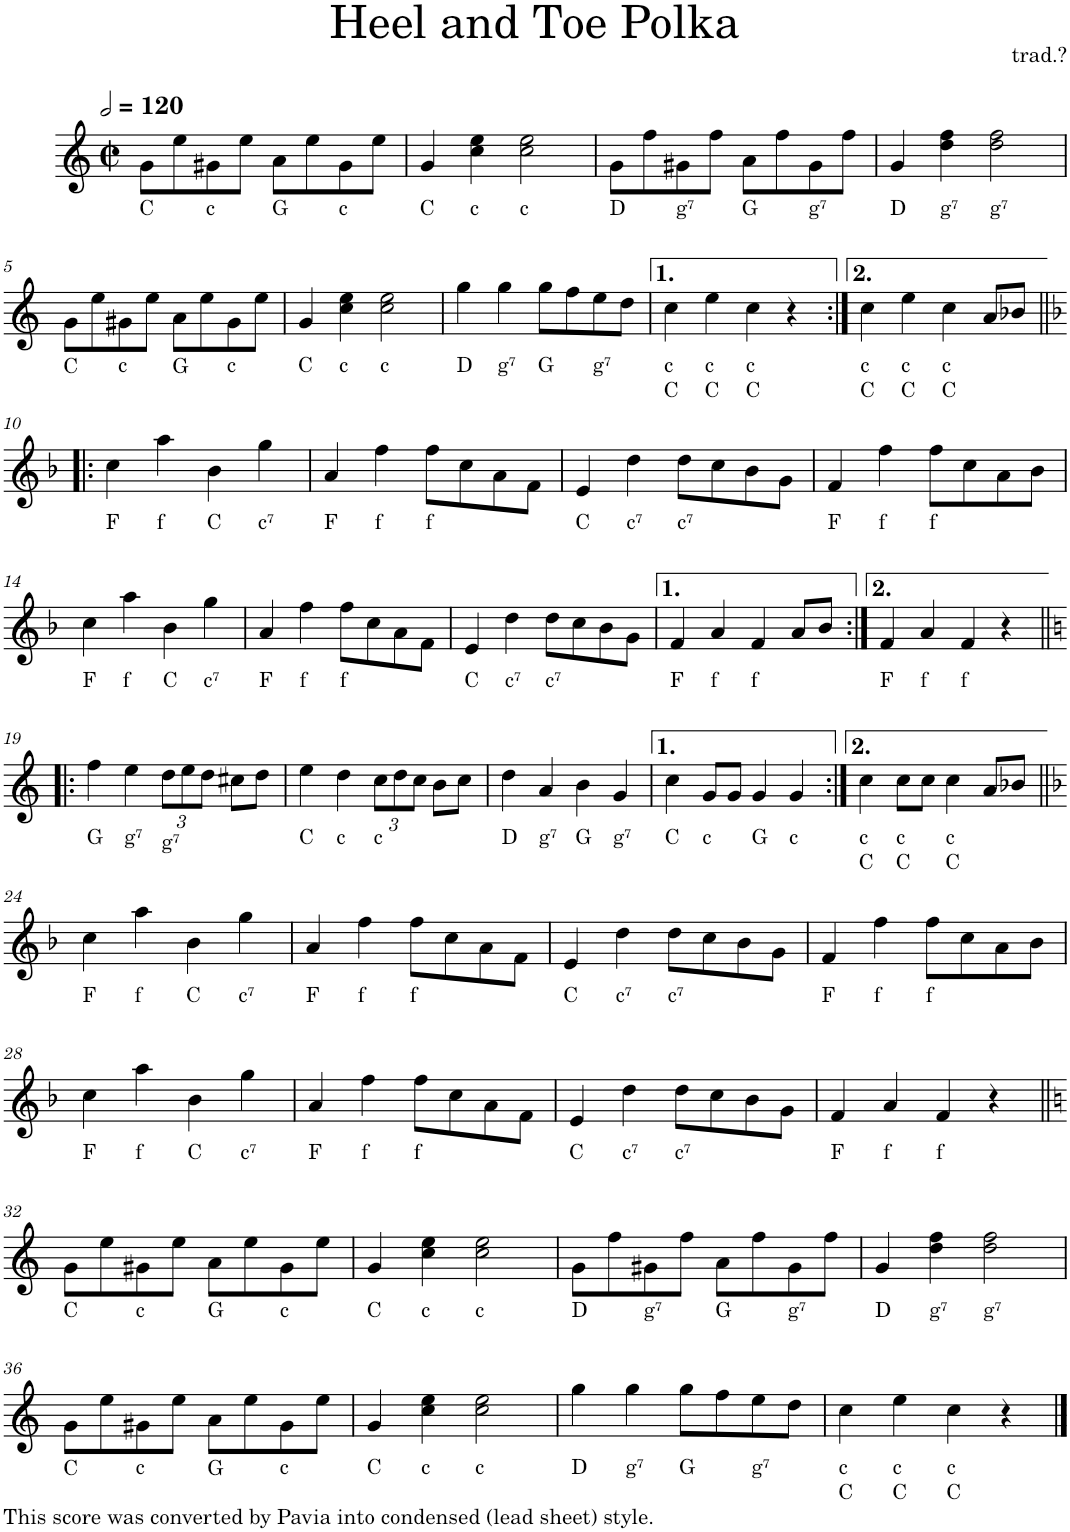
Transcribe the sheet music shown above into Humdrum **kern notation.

**kern	**kern	**kern
*part1	*part1	*part1
*staff3	*staff2	*staff1
*I"Accordion	*	*
*I'Acc.	*	*
*stria5	*stria5	*
*clefF4	*clefF4	*clefG2
*k[]	*k[]	*k[]
*M2/2	*M2/2	*M2/2
*met(c|)	*met(c|)	*met(c|)
*MM240	*MM240	*MM240
=1	=1	=1
*	*	*^
!	!	!LO:TX:b:t=C	!
!LO:TX:b:t=C	!	!	!
4C	4C	8g\L	4ryy
.	.	8ee\	.
!	!	!LO:TX:b:t=c	!
!LO:TX:b:t=c	!	!	!
4E 4G 4c	4c	8g#X\	4ryy
.	.	8ee\J	.
!	!	!LO:TX:b:t=G	!
!LO:TX:b:t=G	!	!	!
4GG	4GG	8a\L	4ryy
.	.	8ee\	.
!	!	!LO:TX:b:t=c	!
!LO:TX:b:t=c	!	!	!
4E 4G 4c	4c	8g#\	4ryy
.	.	8ee\J	.
=2	=2	=2	=2
!	!	!LO:TX:b:t=C	!
!LO:TX:b:t=C	!	!	!
4C	4C	4g/	4ryy
!	!	!LO:TX:b:t=c	!
!LO:TX:b:t=c	!	!	!
4E 4G 4c	4c	4cc\ 4ee\	4ryy
!	!	!LO:TX:b:t=c	!
!LO:TX:b:t=c	!	!	!
2E 2G 2c	2c	2cc\ 2ee\	2ryy
=3	=3	=3	=3
!	!	!LO:TX:b:t=D	!
!LO:TX:b:t=D	!	!	!
4D	4D	8g\L	4ryy
.	.	8ff\	.
!	!	!LO:TX:b:t=g⁷	!
!LO:TX:b:t=g⁷	!	!	!
4F 4G 4B	4G	8g#X\	4ryy
.	.	8ff\J	.
!	!	!LO:TX:b:t=G	!
!LO:TX:b:t=G	!	!	!
4GG	4GG	8a\L	4ryy
.	.	8ff\	.
!	!	!LO:TX:b:t=g⁷	!
!LO:TX:b:t=g⁷	!	!	!
4F 4G 4B	4G	8g#\	4ryy
.	.	8ff\J	.
=4	=4	=4	=4
!	!	!LO:TX:b:t=D	!
!LO:TX:b:t=D	!	!	!
4D	4D	4g/	4ryy
!	!	!LO:TX:b:t=g⁷	!
!LO:TX:b:t=g⁷	!	!	!
4F 4G 4B	4G	4dd\ 4ff\	4ryy
!	!	!LO:TX:b:t=g⁷	!
!LO:TX:b:t=g⁷	!	!	!
2F 2G 2B	2G	2dd\ 2ff\	2ryy
!!LO:LB:g=z	!!
=5	=5	=5	=5
!	!	!LO:TX:b:t=C	!
!LO:TX:b:t=C	!	!	!
4C	4C	8g\L	4ryy
.	.	8ee\	.
!	!	!LO:TX:b:t=c	!
!LO:TX:b:t=c	!	!	!
4E 4G 4c	4c	8g#X\	4ryy
.	.	8ee\J	.
!	!	!LO:TX:b:t=G	!
!LO:TX:b:t=G	!	!	!
4GG	4GG	8a\L	4ryy
.	.	8ee\	.
!	!	!LO:TX:b:t=c	!
!LO:TX:b:t=c	!	!	!
4E 4G 4c	4c	8g#\	4ryy
.	.	8ee\J	.
=6	=6	=6	=6
!	!	!LO:TX:b:t=C	!
!LO:TX:b:t=C	!	!	!
4C	4C	4g/	4ryy
!	!	!LO:TX:b:t=c	!
!LO:TX:b:t=c	!	!	!
4E 4G 4c	4c	4cc\ 4ee\	4ryy
!	!	!LO:TX:b:t=c	!
!LO:TX:b:t=c	!	!	!
2E 2G 2c	2c	2cc\ 2ee\	2ryy
=7	=7	=7	=7
!	!	!LO:TX:b:t=D	!
!LO:TX:b:t=D	!	!	!
4D	4D	4gg\	4ryy
!	!	!LO:TX:b:t=g⁷	!
!LO:TX:b:t=g⁷	!	!	!
4F 4G 4B	4G	4gg\	4ryy
!	!	!LO:TX:b:t=G	!
!LO:TX:b:t=G	!	!	!
4GG	4GG	8gg\L	4ryy
.	.	8ff\	.
!	!	!LO:TX:b:t=g⁷	!
!LO:TX:b:t=g⁷	!	!	!
4F 4G 4B	4G	8ee\	4ryy
.	.	8dd\J	.
=8	=8	=8	=8
!	!	!LO:TX:b:t=c	!
!	!	!LO:TX:b:t=C	!
!LO:TX:b:t=c	!	!	!
!LO:TX:b:t=C	!	!	!
4C 4E 4G 4c	4C 4c	4cc\	4ryy
!	!	!LO:TX:b:t=c	!
!	!	!LO:TX:b:t=C	!
!LO:TX:b:t=c	!	!	!
!LO:TX:b:t=C	!	!	!
4C 4E 4G 4c	4C 4c	4ee\	4ryy
!	!	!LO:TX:b:t=c	!
!	!	!LO:TX:b:t=C	!
!LO:TX:b:t=c	!	!	!
!LO:TX:b:t=C	!	!	!
4C 4E 4G 4c	4C 4c	4cc\	4ryy
4r	4r	4r	4ryy
=9:|!	=9:|!	=9:|!	=9:|!
!	!	!LO:TX:b:t=c	!
!	!	!LO:TX:b:t=C	!
!LO:TX:b:t=c	!	!	!
!LO:TX:b:t=C	!	!	!
4C 4E 4G 4c	4C 4c	4cc\	4ryy
!	!	!LO:TX:b:t=c	!
!	!	!LO:TX:b:t=C	!
!LO:TX:b:t=c	!	!	!
!LO:TX:b:t=C	!	!	!
4C 4E 4G 4c	4C 4c	4ee\	4ryy
!	!	!LO:TX:b:t=c	!
!	!	!LO:TX:b:t=C	!
!LO:TX:b:t=c	!	!	!
!LO:TX:b:t=C	!	!	!
4C 4E 4G 4c	4C 4c	4cc\	4ryy
4r	4r	8a/L	4ryy
.	.	8b-X/J	.
!!LO:LB:g=z	!!
=10!|:	=10!|:	=10!|:	=10!|:
*k[b-]	*k[b-]	*k[b-]	*
!	!	!LO:TX:b:t=F	!
!LO:TX:b:t=F	!	!	!
4FF	4FF	4cc\	4ryy
!	!	!LO:TX:b:t=f	!
!LO:TX:b:t=f	!	!	!
4F 4A 4c	4F	4aa\	4ryy
!	!	!LO:TX:b:t=C	!
!LO:TX:b:t=C	!	!	!
4C	4C	4b-\	4ryy
!	!	!LO:TX:b:t=c⁷	!
!LO:TX:b:t=c⁷	!	!	!
4E 4B- 4c	4c	4gg\	4ryy
=11	=11	=11	=11
!	!	!LO:TX:b:t=F	!
!LO:TX:b:t=F	!	!	!
4FF	4FF	4a/	4ryy
!	!	!LO:TX:b:t=f	!
!LO:TX:b:t=f	!	!	!
4F 4A 4c	4F	4ff\	4ryy
!	!	!LO:TX:b:t=f	!
!LO:TX:b:t=f	!	!	!
4F 4A 4c	4F	8ff\L	4ryy
.	.	8cc\	.
4r	4r	8a\	4ryy
.	.	8f\J	.
=12	=12	=12	=12
!	!	!LO:TX:b:t=C	!
!LO:TX:b:t=C	!	!	!
4C	4C	4e/	4ryy
!	!	!LO:TX:b:t=c⁷	!
!LO:TX:b:t=c⁷	!	!	!
4E 4B- 4c	4c	4dd\	4ryy
!	!	!LO:TX:b:t=c⁷	!
!LO:TX:b:t=c⁷	!	!	!
4E 4B- 4c	4c	8dd\L	4ryy
.	.	8cc\	.
4r	4r	8b-\	4ryy
.	.	8g\J	.
=13	=13	=13	=13
!	!	!LO:TX:b:t=F	!
!LO:TX:b:t=F	!	!	!
4FF	4FF	4f/	4ryy
!	!	!LO:TX:b:t=f	!
!LO:TX:b:t=f	!	!	!
4F 4A 4c	4F	4ff\	4ryy
!	!	!LO:TX:b:t=f	!
!LO:TX:b:t=f	!	!	!
4F 4A 4c	4F	8ff\L	4ryy
.	.	8cc\	.
4r	4r	8a\	4ryy
.	.	8b-\J	.
!!LO:LB:g=z	!!
=14	=14	=14	=14
!	!	!LO:TX:b:t=F	!
!LO:TX:b:t=F	!	!	!
4FF	4FF	4cc\	4ryy
!	!	!LO:TX:b:t=f	!
!LO:TX:b:t=f	!	!	!
4F 4A 4c	4F	4aa\	4ryy
!	!	!LO:TX:b:t=C	!
!LO:TX:b:t=C	!	!	!
4C	4C	4b-\	4ryy
!	!	!LO:TX:b:t=c⁷	!
!LO:TX:b:t=c⁷	!	!	!
4E 4B- 4c	4c	4gg\	4ryy
=15	=15	=15	=15
!	!	!LO:TX:b:t=F	!
!LO:TX:b:t=F	!	!	!
4FF	4FF	4a/	4ryy
!	!	!LO:TX:b:t=f	!
!LO:TX:b:t=f	!	!	!
4F 4A 4c	4F	4ff\	4ryy
!	!	!LO:TX:b:t=f	!
!LO:TX:b:t=f	!	!	!
4F 4A 4c	4F	8ff\L	4ryy
.	.	8cc\	.
4r	4r	8a\	4ryy
.	.	8f\J	.
=16	=16	=16	=16
!	!	!LO:TX:b:t=C	!
!LO:TX:b:t=C	!	!	!
4C	4C	4e/	4ryy
!	!	!LO:TX:b:t=c⁷	!
!LO:TX:b:t=c⁷	!	!	!
4E 4B- 4c	4c	4dd\	4ryy
!	!	!LO:TX:b:t=c⁷	!
!LO:TX:b:t=c⁷	!	!	!
4E 4B- 4c	4c	8dd\L	4ryy
.	.	8cc\	.
4r	4r	8b-\	4ryy
.	.	8g\J	.
=17	=17	=17	=17
!	!	!LO:TX:b:t=F	!
!LO:TX:b:t=F	!	!	!
4FF	4FF	4f/	4ryy
!	!	!LO:TX:b:t=f	!
!LO:TX:b:t=f	!	!	!
4F 4A 4c	4F	4a/	4ryy
!	!	!LO:TX:b:t=f	!
!LO:TX:b:t=f	!	!	!
4F 4A 4c	4F	4f/	4ryy
4r	4r	8a/L	4ryy
.	.	8b-/J	.
=18:|!	=18:|!	=18:|!	=18:|!
!	!	!LO:TX:b:t=F	!
!LO:TX:b:t=F	!	!	!
4FF	4FF	4f/	4ryy
!	!	!LO:TX:b:t=f	!
!LO:TX:b:t=f	!	!	!
4F 4A 4c	4F	4a/	4ryy
!	!	!LO:TX:b:t=f	!
!LO:TX:b:t=f	!	!	!
4F 4A 4c	4F	4f/	4ryy
4r	4r	4r	4ryy
!!LO:LB:g=z	!!
=19!|:	=19!|:	=19!|:	=19!|:
*k[]	*k[]	*k[]	*
!	!	!LO:TX:b:t=G	!
!LO:TX:b:t=G	!	!	!
4GG	4GG	4ff\	4ryy
!	!	!LO:TX:b:t=g⁷	!
!LO:TX:b:t=g⁷	!	!	!
4F 4G 4B	4G	4ee\	4ryy
*	*	*Xbrackettup	*
!	!	!LO:TX:b:t=g⁷	!
!LO:TX:b:t=g⁷	!	!	!
4F 4G 4B	4G	12dd\L	4ryy
.	.	12ee\	.
.	.	12dd\J	.
4r	4r	8cc#X\L	4ryy
.	.	8dd\J	.
=20	=20	=20	=20
!	!	!LO:TX:b:t=C	!
!LO:TX:b:t=C	!	!	!
4C	4C	4ee\	4ryy
!	!	!LO:TX:b:t=c	!
!LO:TX:b:t=c	!	!	!
4E 4G 4c	4c	4dd\	4ryy
!	!	!LO:TX:b:t=c	!
!LO:TX:b:t=c	!	!	!
4E 4G 4c	4c	12cc\L	4ryy
.	.	12dd\	.
.	.	12cc\J	.
4r	4r	8b\L	4ryy
.	.	8cc\J	.
=21	=21	=21	=21
!	!	!LO:TX:b:t=D	!
!LO:TX:b:t=D	!	!	!
4D	4D	4dd\	4ryy
!	!	!LO:TX:b:t=g⁷	!
!LO:TX:b:t=g⁷	!	!	!
4F 4G 4B	4G	4a/	4ryy
!	!	!LO:TX:b:t=G	!
!LO:TX:b:t=G	!	!	!
4GG	4GG	4b\	4ryy
!	!	!LO:TX:b:t=g⁷	!
!LO:TX:b:t=g⁷	!	!	!
4F 4G 4B	4G	4g/	4ryy
=22	=22	=22	=22
!	!	!LO:TX:b:t=C	!
!LO:TX:b:t=C	!	!	!
4C	4C	4cc\	4ryy
!	!	!LO:TX:b:t=c	!
!LO:TX:b:t=c	!	!	!
4E 4G 4c	4c	8g/L	4ryy
.	.	8g/J	.
!	!	!LO:TX:b:t=G	!
!LO:TX:b:t=G	!	!	!
4GG	4GG	4g/	4ryy
!	!	!LO:TX:b:t=c	!
!LO:TX:b:t=c	!	!	!
4E 4G 4c	4c	4g/	4ryy
=23:|!	=23:|!	=23:|!	=23:|!
!	!	!LO:TX:b:t=c	!
!	!	!LO:TX:b:t=C	!
!LO:TX:b:t=c	!	!	!
!LO:TX:b:t=C	!	!	!
4C 4E 4G 4c	4C 4c	4cc\	4ryy
!	!	!LO:TX:b:t=c	!
!	!	!LO:TX:b:t=C	!
!LO:TX:b:t=c	!	!	!
!LO:TX:b:t=C	!	!	!
4C 4E 4G 4c	4C 4c	8cc\L	4ryy
.	.	8cc\J	.
!	!	!LO:TX:b:t=c	!
!	!	!LO:TX:b:t=C	!
!LO:TX:b:t=c	!	!	!
!LO:TX:b:t=C	!	!	!
4C 4E 4G 4c	4C 4c	4cc\	4ryy
4r	4r	8a/L	4ryy
.	.	8b-X/J	.
!!LO:LB:g=z	!!
=24||	=24||	=24||	=24||
*k[b-]	*k[b-]	*k[b-]	*
!	!	!LO:TX:b:t=F	!
!LO:TX:b:t=F	!	!	!
4FF	4FF	4cc\	4ryy
!	!	!LO:TX:b:t=f	!
!LO:TX:b:t=f	!	!	!
4F 4A 4c	4F	4aa\	4ryy
!	!	!LO:TX:b:t=C	!
!LO:TX:b:t=C	!	!	!
4C	4C	4b-\	4ryy
!	!	!LO:TX:b:t=c⁷	!
!LO:TX:b:t=c⁷	!	!	!
4E 4B- 4c	4c	4gg\	4ryy
=25	=25	=25	=25
!	!	!LO:TX:b:t=F	!
!LO:TX:b:t=F	!	!	!
4FF	4FF	4a/	4ryy
!	!	!LO:TX:b:t=f	!
!LO:TX:b:t=f	!	!	!
4F 4A 4c	4F	4ff\	4ryy
!	!	!LO:TX:b:t=f	!
!LO:TX:b:t=f	!	!	!
4F 4A 4c	4F	8ff\L	4ryy
.	.	8cc\	.
4r	4r	8a\	4ryy
.	.	8f\J	.
=26	=26	=26	=26
!	!	!LO:TX:b:t=C	!
!LO:TX:b:t=C	!	!	!
4C	4C	4e/	4ryy
!	!	!LO:TX:b:t=c⁷	!
!LO:TX:b:t=c⁷	!	!	!
4E 4B- 4c	4c	4dd\	4ryy
!	!	!LO:TX:b:t=c⁷	!
!LO:TX:b:t=c⁷	!	!	!
4E 4B- 4c	4c	8dd\L	4ryy
.	.	8cc\	.
4r	4r	8b-\	4ryy
.	.	8g\J	.
=27	=27	=27	=27
!	!	!LO:TX:b:t=F	!
!LO:TX:b:t=F	!	!	!
4FF	4FF	4f/	4ryy
!	!	!LO:TX:b:t=f	!
!LO:TX:b:t=f	!	!	!
4F 4A 4c	4F	4ff\	4ryy
!	!	!LO:TX:b:t=f	!
!LO:TX:b:t=f	!	!	!
4F 4A 4c	4F	8ff\L	4ryy
.	.	8cc\	.
4r	4r	8a\	4ryy
.	.	8b-\J	.
!!LO:LB:g=z	!!
=28	=28	=28	=28
!	!	!LO:TX:b:t=F	!
!LO:TX:b:t=F	!	!	!
4FF	4FF	4cc\	4ryy
!	!	!LO:TX:b:t=f	!
!LO:TX:b:t=f	!	!	!
4F 4A 4c	4F	4aa\	4ryy
!	!	!LO:TX:b:t=C	!
!LO:TX:b:t=C	!	!	!
4C	4C	4b-\	4ryy
!	!	!LO:TX:b:t=c⁷	!
!LO:TX:b:t=c⁷	!	!	!
4E 4B- 4c	4c	4gg\	4ryy
=29	=29	=29	=29
!	!	!LO:TX:b:t=F	!
!LO:TX:b:t=F	!	!	!
4FF	4FF	4a/	4ryy
!	!	!LO:TX:b:t=f	!
!LO:TX:b:t=f	!	!	!
4F 4A 4c	4F	4ff\	4ryy
!	!	!LO:TX:b:t=f	!
!LO:TX:b:t=f	!	!	!
4F 4A 4c	4F	8ff\L	4ryy
.	.	8cc\	.
4r	4r	8a\	4ryy
.	.	8f\J	.
=30	=30	=30	=30
!	!	!LO:TX:b:t=C	!
!LO:TX:b:t=C	!	!	!
4C	4C	4e/	4ryy
!	!	!LO:TX:b:t=c⁷	!
!LO:TX:b:t=c⁷	!	!	!
4E 4B- 4c	4c	4dd\	4ryy
!	!	!LO:TX:b:t=c⁷	!
!LO:TX:b:t=c⁷	!	!	!
4E 4B- 4c	4c	8dd\L	4ryy
.	.	8cc\	.
4r	4r	8b-\	4ryy
.	.	8g\J	.
=31	=31	=31	=31
!	!	!LO:TX:b:t=F	!
!LO:TX:b:t=F	!	!	!
4FF	4FF	4f/	4ryy
!	!	!LO:TX:b:t=f	!
!LO:TX:b:t=f	!	!	!
4F 4A 4c	4F	4a/	4ryy
!	!	!LO:TX:b:t=f	!
!LO:TX:b:t=f	!	!	!
4F 4A 4c	4F	4f/	4ryy
4r	4r	4r	4ryy
!!LO:LB:g=z	!!
=32||	=32||	=32||	=32||
*k[]	*k[]	*k[]	*
!	!	!LO:TX:b:t=C	!
!LO:TX:b:t=C	!	!	!
4C	4C	8g\L	4ryy
.	.	8ee\	.
!	!	!LO:TX:b:t=c	!
!LO:TX:b:t=c	!	!	!
4E 4G 4c	4c	8g#X\	4ryy
.	.	8ee\J	.
!	!	!LO:TX:b:t=G	!
!LO:TX:b:t=G	!	!	!
4GG	4GG	8a\L	4ryy
.	.	8ee\	.
!	!	!LO:TX:b:t=c	!
!LO:TX:b:t=c	!	!	!
4E 4G 4c	4c	8g#\	4ryy
.	.	8ee\J	.
=33	=33	=33	=33
!	!	!LO:TX:b:t=C	!
!LO:TX:b:t=C	!	!	!
4C	4C	4g/	4ryy
!	!	!LO:TX:b:t=c	!
!LO:TX:b:t=c	!	!	!
4E 4G 4c	4c	4cc\ 4ee\	4ryy
!	!	!LO:TX:b:t=c	!
!LO:TX:b:t=c	!	!	!
2E 2G 2c	2c	2cc\ 2ee\	2ryy
=34	=34	=34	=34
!	!	!LO:TX:b:t=D	!
!LO:TX:b:t=D	!	!	!
4D	4D	8g\L	4ryy
.	.	8ff\	.
!	!	!LO:TX:b:t=g⁷	!
!LO:TX:b:t=g⁷	!	!	!
4F 4G 4B	4G	8g#X\	4ryy
.	.	8ff\J	.
!	!	!LO:TX:b:t=G	!
!LO:TX:b:t=G	!	!	!
4GG	4GG	8a\L	4ryy
.	.	8ff\	.
!	!	!LO:TX:b:t=g⁷	!
!LO:TX:b:t=g⁷	!	!	!
4F 4G 4B	4G	8g#\	4ryy
.	.	8ff\J	.
=35	=35	=35	=35
!	!	!LO:TX:b:t=D	!
!LO:TX:b:t=D	!	!	!
4D	4D	4g/	4ryy
!	!	!LO:TX:b:t=g⁷	!
!LO:TX:b:t=g⁷	!	!	!
4F 4G 4B	4G	4dd\ 4ff\	4ryy
!	!	!LO:TX:b:t=g⁷	!
!LO:TX:b:t=g⁷	!	!	!
2F 2G 2B	2G	2dd\ 2ff\	2ryy
!!LO:LB:g=z	!!
=36	=36	=36	=36
!	!	!LO:TX:b:t=C	!
!LO:TX:b:t=This score was converted by Pavia into condensed (lead sheet) style.	!	!	!
!LO:TX:b:t=C	!	!	!
4C	4C	8g\L	4ryy
.	.	8ee\	.
!	!	!LO:TX:b:t=c	!
!LO:TX:b:t=c	!	!	!
4E 4G 4c	4c	8g#X\	4ryy
.	.	8ee\J	.
!	!	!LO:TX:b:t=G	!
!LO:TX:b:t=G	!	!	!
4GG	4GG	8a\L	4ryy
.	.	8ee\	.
!	!	!LO:TX:b:t=c	!
!LO:TX:b:t=c	!	!	!
4E 4G 4c	4c	8g#\	4ryy
.	.	8ee\J	.
=37	=37	=37	=37
!	!	!LO:TX:b:t=C	!
!LO:TX:b:t=C	!	!	!
4C	4C	4g/	4ryy
!	!	!LO:TX:b:t=c	!
!LO:TX:b:t=c	!	!	!
4E 4G 4c	4c	4cc\ 4ee\	4ryy
!	!	!LO:TX:b:t=c	!
!LO:TX:b:t=c	!	!	!
2E 2G 2c	2c	2cc\ 2ee\	2ryy
=38	=38	=38	=38
!	!	!LO:TX:b:t=D	!
!LO:TX:b:t=D	!	!	!
4D	4D	4gg\	4ryy
!	!	!LO:TX:b:t=g⁷	!
!LO:TX:b:t=g⁷	!	!	!
4F 4G 4B	4G	4gg\	4ryy
!	!	!LO:TX:b:t=G	!
!LO:TX:b:t=G	!	!	!
4GG	4GG	8gg\L	4ryy
.	.	8ff\	.
!	!	!LO:TX:b:t=g⁷	!
!LO:TX:b:t=g⁷	!	!	!
4F 4G 4B	4G	8ee\	4ryy
.	.	8dd\J	.
=39	=39	=39	=39
!	!	!LO:TX:b:t=c	!
!	!	!LO:TX:b:t=C	!
!LO:TX:b:t=c	!	!	!
!LO:TX:b:t=C	!	!	!
4C 4E 4G 4c	4C 4c	4cc\	4ryy
!	!	!LO:TX:b:t=c	!
!	!	!LO:TX:b:t=C	!
!LO:TX:b:t=c	!	!	!
!LO:TX:b:t=C	!	!	!
4C 4E 4G 4c	4C 4c	4ee\	4ryy
!	!	!LO:TX:b:t=c	!
!	!	!LO:TX:b:t=C	!
!LO:TX:b:t=c	!	!	!
!LO:TX:b:t=C	!	!	!
4C 4E 4G 4c	4C 4c	4cc\	4ryy
4r	4r	4r	4ryy
*	*	*v	*v
==	==	==
*-	*-	*-
